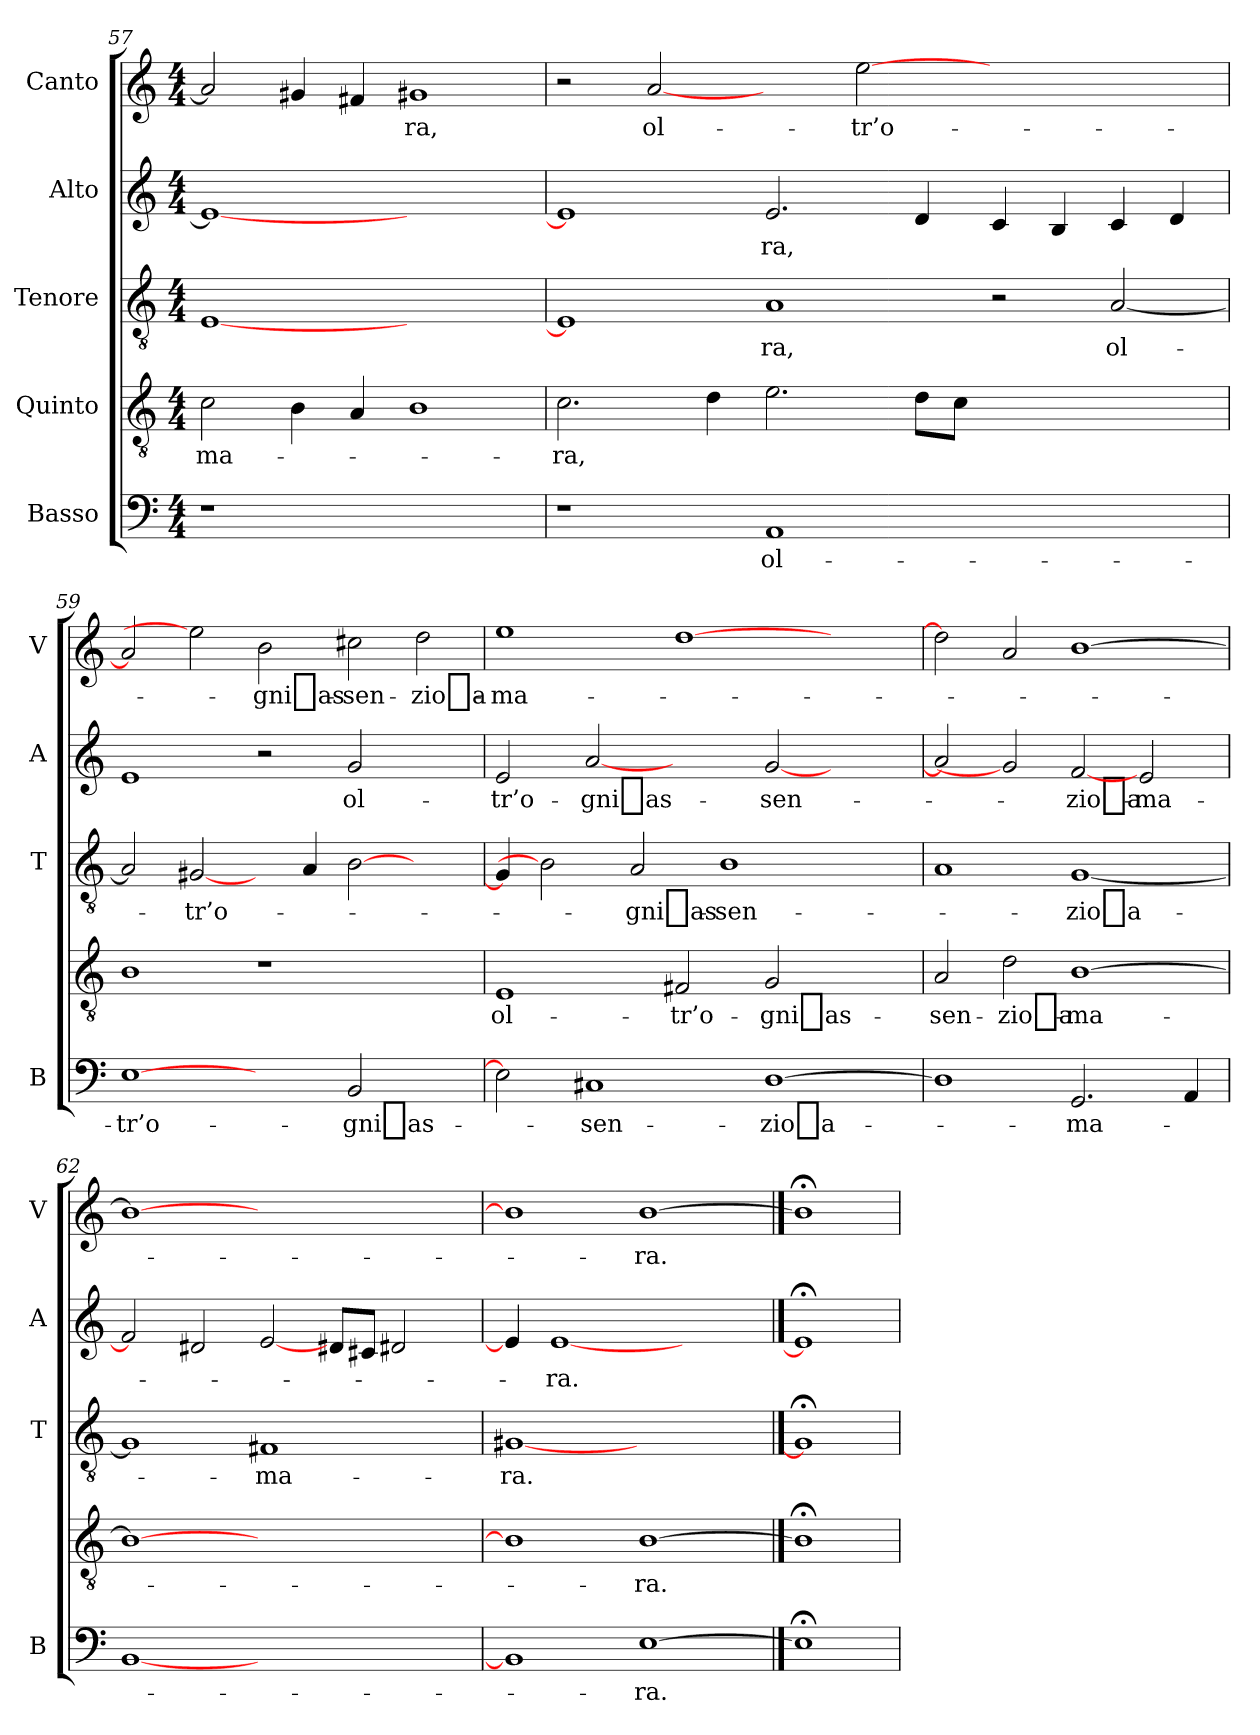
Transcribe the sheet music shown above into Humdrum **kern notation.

**kern	**text	**kern	**text	**kern	**text	**kern	**text	**kern	**text
*part5	*part5	*part4	*part4	*part3	*part3	*part2	*part2	*part1	*part1
*staff5	*staff5	*staff4	*staff4	*staff3	*staff3	*staff2	*staff2	*staff1	*staff1
*I"Basso	*	*I"Quinto	*	*I"Tenore	*	*I"Alto	*	*I"Canto	*
*I'B	*	*	*	*I'T	*	*I'A	*	*I'V	*
*clefF4	*	*clefGv2	*	*clefGv2	*	*clefG2	*	*clefG2	*
*k[]	*	*k[]	*	*k[]	*	*k[]	*	*k[]	*
*C:	*	*C:	*	*C:	*	*C:	*	*C:	*
*M4/4	*	*M4/4	*	*M4/4	*	*M4/4	*	*M4/4	*
=57	=57	=57	=57	=57	=57	=57	=57	=57	=57
1r	.	2c	ma-	[1E	.	1e_	.	2a]	.
.	.	4B	.	.	.	.	.	4g#X	.
.	.	4A	.	.	.	.	.	4f#X	.
1ryy	.	1B	.	1ryy	.	1ryy	.	1g#X	-ra,
=58	=58	=58	=58	=58	=58	=58	=58	=58	=58
1r	.	2.c	-ra,	1E]	.	1e]	.	2r	.
.	.	.	.	.	.	.	.	[2a	ol-
.	.	4d	.	.	.	.	.	.	.
1AA	ol-	2.e	.	1A	-ra,	2.e	-ra,	2ryy	.
.	.	.	.	.	.	.	.	[2ee	tr’o-
.	.	8dL	.	.	.	4d	.	.	.
.	.	8cJ	.	.	.	.	.	.	.
1ryy	.	1ryy	.	2r	.	4c	.	1ryy	.
.	.	.	.	.	.	4B	.	.	.
.	.	.	.	[2A	ol-	4c	.	.	.
.	.	.	.	.	.	4d	.	.	.
=59	=59	=59	=59	=59	=59	=59	=59	=59	=59
[1E	tr’o-	1B	.	2A]	.	1e	.	2a]	.
.	.	.	.	[2G#X	tr’o-	.	.	2ee]	.
2ryy	.	1r	.	4ryy	.	2r	.	2b	gni_as-
.	.	.	.	4A	.	.	.	.	.
2BB	gni_as-	.	.	[2B	.	2g	ol-	2cc#X	sen-
2ryy	.	2ryy	.	2ryy	.	2ryy	.	2dd	zio_a-
=60	=60	=60	=60	=60	=60	=60	=60	=60	=60
2E]	.	1E	ol-	4G#]	.	2e	tr’o-	1ee	ma-
.	.	.	.	2B]	.	.	.	.	.
1C#X	sen-	.	.	.	.	[2a	gni_as-	.	.
.	.	.	.	2A	gni_as-	.	.	.	.
.	.	2F#X	tr’o-	.	.	2ryy	.	[1dd	.
.	.	.	.	1B	sen-	.	.	.	.
[1D	zio_a-	2G	gni_as-	.	.	[2g	sen-	.	.
.	.	2ryy	.	.	.	2ryy	.	2ryy	.
.	.	.	.	4ryy	.	.	.	.	.
=61	=61	=61	=61	=61	=61	=61	=61	=61	=61
1D]	.	2A	sen-	1A	.	2a]	.	2dd]	.
.	.	2d	zio_a-	.	.	2g]	.	2a	.
2.GG	ma-	[1B	ma-	[1G	zio_a-	[2f	zio_a-	[1b	.
.	.	.	.	.	.	2e	ma-	.	.
4AA	.	.	.	.	.	.	.	.	.
=62	=62	=62	=62	=62	=62	=62	=62	=62	=62
[1BB	.	1B_	.	1G]	.	2f]	.	1b_	.
.	.	.	.	.	.	2d#X	.	.	.
1ryy	.	1ryy	.	1F#X	ma-	[2e	.	1ryy	.
.	.	.	.	.	.	8d#XL	.	.	.
.	.	.	.	.	.	8c#XJ	.	.	.
.	.	.	.	.	.	2d#X	.	.	.
4ryy	.	4ryy	.	4ryy	.	.	.	4ryy	.
=63	=63	=63	=63	=63	=63	=63	=63	=63	=63
1BB]	.	1B]	.	[1G#X	-ra.	4e]	.	1b]	.
.	.	.	.	.	.	[1e	-ra.	.	.
[1E	-ra.	[1B	-ra.	1ryy	.	.	.	[1b	-ra.
.	.	.	.	.	.	2.ryy	.	.	.
==64	==64	==64	==64	==64	==64	==64	==64	==64	==64
1E;<]	.	1B;<]	.	1G#;<]	.	1e;<]	.	1b;<]	.
=	=	=	=	=	=	=	=	=	=
*-	*-	*-	*-	*-	*-	*-	*-	*-	*-
